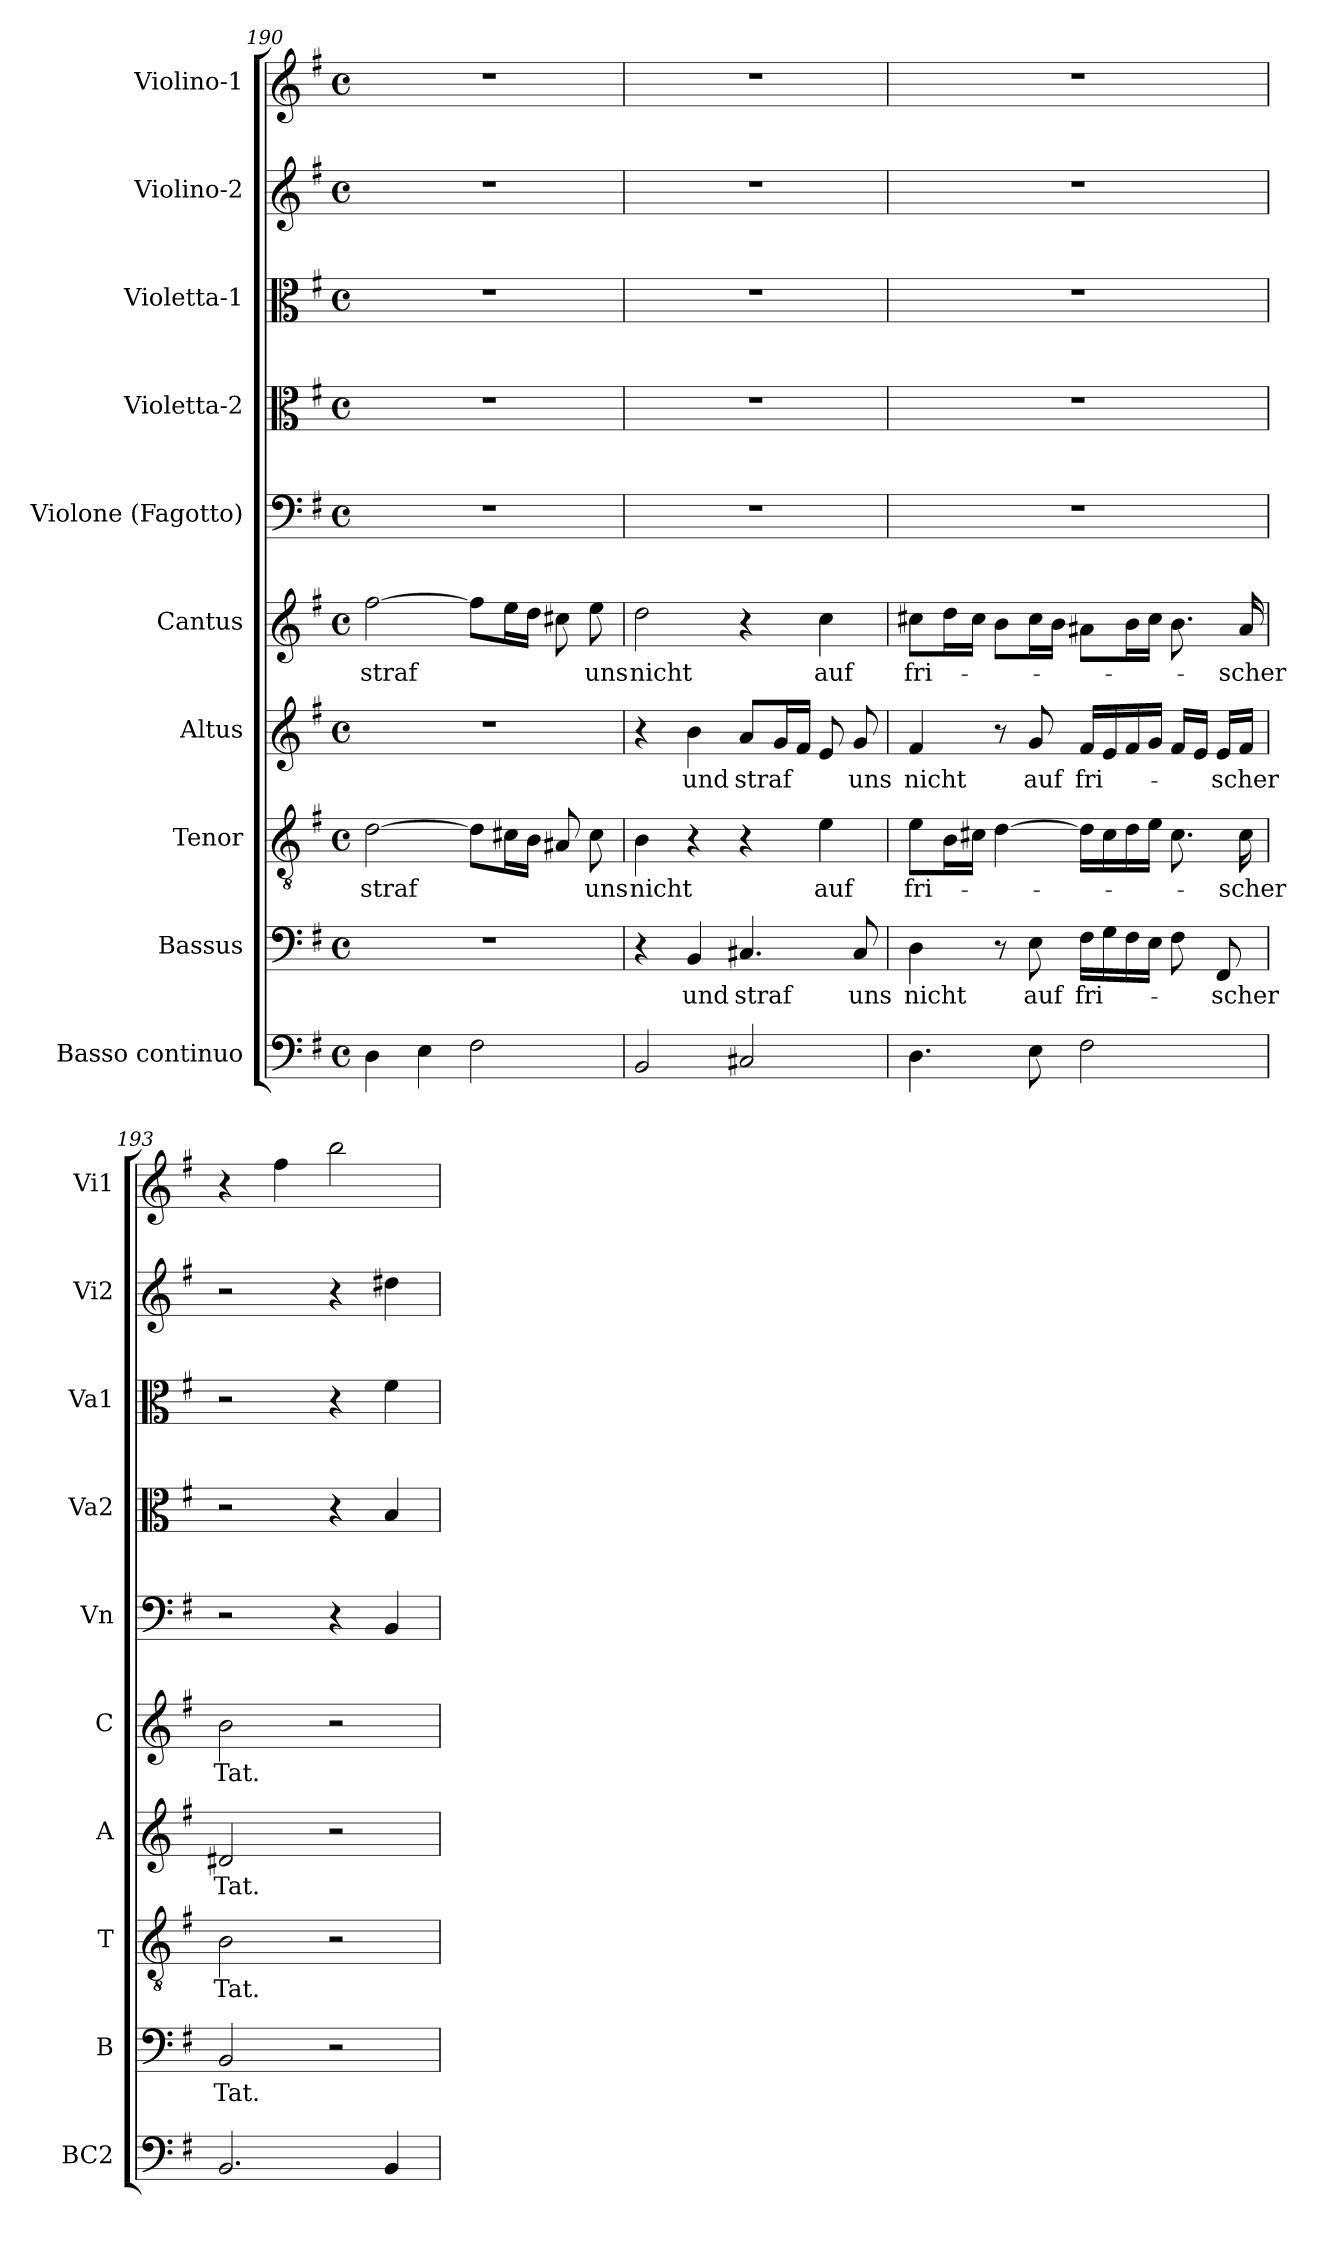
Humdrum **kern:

**kern	**kern	**text	**kern	**text	**kern	**text	**kern	**text	**kern	**kern	**kern	**kern	**kern
*part10	*part9	*part9	*part8	*part8	*part7	*part7	*part6	*part6	*part5	*part4	*part3	*part2	*part1
*staff10	*staff9	*staff9	*staff8	*staff8	*staff7	*staff7	*staff6	*staff6	*staff5	*staff4	*staff3	*staff2	*staff1
*I"Basso continuo	*I"Bassus	*	*I"Tenor	*	*I"Altus	*	*I"Cantus	*	*I"Violone (Fagotto)	*I"Violetta-2	*I"Violetta-1	*I"Violino-2	*I"Violino-1
*I'BC2	*I'B	*	*I'T	*	*I'A	*	*I'C	*	*I'Vn	*I'Va2	*I'Va1	*I'Vi2	*I'Vi1
*clefF4	*clefF4	*	*clefGv2	*	*clefG2	*	*clefG2	*	*clefF4	*clefC3	*clefC3	*clefG2	*clefG2
*k[f#]	*k[f#]	*	*k[f#]	*	*k[f#]	*	*k[f#]	*	*k[f#]	*k[f#]	*k[f#]	*k[f#]	*k[f#]
*G:	*G:	*	*G:	*	*G:	*	*G:	*	*G:	*G:	*G:	*G:	*G:
*M4/4	*M4/4	*	*M4/4	*	*M4/4	*	*M4/4	*	*M4/4	*M4/4	*M4/4	*M4/4	*M4/4
*met(c)	*met(c)	*	*met(c)	*	*met(c)	*	*met(c)	*	*met(c)	*met(c)	*met(c)	*met(c)	*met(c)
=190	=190	=190	=190	=190	=190	=190	=190	=190	=190	=190	=190	=190	=190
!	!	!	!	!LO:LY:b	!	!	!	!	!	!	!	!	!
!	!	!	!	!	!	!	!	!LO:LY:b	!	!	!	!	!
4D\	1r	.	[>2d\	straf	1r	.	[>2ff#\	straf	1r	1r	1r	1r	1r
4E\	.	.	.	.	.	.	.	.	.	.	.	.	.
2F#\	.	.	8d\L]	.	.	.	8ff#\L]	.	.	.	.	.	.
.	.	.	16c#X\L	.	.	.	16ee\L	.	.	.	.	.	.
.	.	.	16B\JJ	.	.	.	16dd\JJ	.	.	.	.	.	.
.	.	.	8A#X/	.	.	.	8cc#X\	.	.	.	.	.	.
!	!	!	!	!LO:LY:b	!	!	!	!	!	!	!	!	!
!	!	!	!	!	!	!	!	!LO:LY:b	!	!	!	!	!
.	.	.	8c#\	uns	.	.	8ee\	uns	.	.	.	.	.
!!LO:PB:g=z
=191	=191	=191	=191	=191	=191	=191	=191	=191	=191	=191	=191	=191	=191
!	!	!	!	!LO:LY:b	!	!	!	!	!	!	!	!	!
!	!	!	!	!	!	!	!	!LO:LY:b	!	!	!	!	!
2BB/	4r	.	4B\	nicht	4r	.	2dd\	nicht	1r	1r	1r	1r	1r
!	!	!LO:LY:b	!	!	!	!	!	!	!	!	!	!	!
!	!	!	!	!	!	!LO:LY:b	!	!	!	!	!	!	!
.	4BB/	und	4r	.	4b\	und	.	.	.	.	.	.	.
!	!	!LO:LY:b	!	!	!	!	!	!	!	!	!	!	!
!	!	!	!	!	!	!LO:LY:b	!	!	!	!	!	!	!
2C#X/	4.C#X/	straf	4r	.	8a/L	straf	4r	.	.	.	.	.	.
.	.	.	.	.	16g/L	.	.	.	.	.	.	.	.
.	.	.	.	.	16f#/JJ	.	.	.	.	.	.	.	.
!	!	!	!	!LO:LY:b	!	!	!	!	!	!	!	!	!
!	!	!	!	!	!	!	!	!LO:LY:b	!	!	!	!	!
.	.	.	4e\	auf	8e/	.	4cc\	auf	.	.	.	.	.
!	!	!LO:LY:b	!	!	!	!	!	!	!	!	!	!	!
!	!	!	!	!	!	!LO:LY:b	!	!	!	!	!	!	!
.	8C#/	uns	.	.	8g/	uns	.	.	.	.	.	.	.
=192	=192	=192	=192	=192	=192	=192	=192	=192	=192	=192	=192	=192	=192
!	!	!LO:LY:b	!	!	!	!	!	!	!	!	!	!	!
!	!	!	!	!LO:LY:b	!	!	!	!	!	!	!	!	!
!	!	!	!	!	!	!LO:LY:b	!	!	!	!	!	!	!
!	!	!	!	!	!	!	!	!LO:LY:b	!	!	!	!	!
4.D\	4D\	nicht	8e\L	fri-	4f#/	nicht	8cc#X\L	fri-	1r	1r	1r	1r	1r
.	.	.	16B\L	.	.	.	16dd\L	.	.	.	.	.	.
.	.	.	16c#X\JJ	.	.	.	16cc#\JJ	.	.	.	.	.	.
.	8r	.	[>4d\	.	8r	.	8b\L	.	.	.	.	.	.
!	!	!LO:LY:b	!	!	!	!	!	!	!	!	!	!	!
!	!	!	!	!	!	!LO:LY:b	!	!	!	!	!	!	!
8E\	8E\	auf	.	.	8g/	auf	16cc#\L	.	.	.	.	.	.
.	.	.	.	.	.	.	16b\JJ	.	.	.	.	.	.
!	!	!LO:LY:b	!	!	!	!	!	!	!	!	!	!	!
!	!	!	!	!	!	!LO:LY:b	!	!	!	!	!	!	!
2F#\	16F#\LL	fri-	16d\LL]	.	16f#/LL	fri-	8a#X\L	.	.	.	.	.	.
.	16G\	.	16c#\	.	16e/	.	.	.	.	.	.	.	.
.	16F#\	.	16d\	.	16f#/	.	16b\L	.	.	.	.	.	.
.	16E\JJ	.	16e\JJ	.	16g/JJ	.	16cc#\JJ	.	.	.	.	.	.
.	8F#\	.	8.c#\	.	16f#/LL	.	8.b\	.	.	.	.	.	.
.	.	.	.	.	16e/JJ	.	.	.	.	.	.	.	.
!	!	!LO:LY:b	!	!	!	!	!	!	!	!	!	!	!
!	!	!	!	!	!	!LO:LY:b	!	!	!	!	!	!	!
.	8FF#/	-scher	.	.	16e/LL	-scher	.	.	.	.	.	.	.
!	!	!	!	!LO:LY:b	!	!	!	!	!	!	!	!	!
!	!	!	!	!	!	!	!	!LO:LY:b	!	!	!	!	!
.	.	.	16c#\	-scher	16f#/JJ	.	16a#/	-scher	.	.	.	.	.
=193	=193	=193	=193	=193	=193	=193	=193	=193	=193	=193	=193	=193	=193
!	!	!LO:LY:b	!	!	!	!	!	!	!	!	!	!	!
!	!	!	!	!LO:LY:b	!	!	!	!	!	!	!	!	!
!	!	!	!	!	!	!LO:LY:b	!	!	!	!	!	!	!
!	!	!	!	!	!	!	!	!LO:LY:b	!	!	!	!	!
2.BB/	2BB/	Tat.	2B\	Tat.	2d#X/	Tat.	2b\	Tat.	2r	2r	2r	2r	4r
.	.	.	.	.	.	.	.	.	.	.	.	.	4ff#\
.	2r	.	2r	.	2r	.	2r	.	4r	4r	4r	4r	2bb\
4BB/	.	.	.	.	.	.	.	.	4BB/	4B/	4f#\	4dd#X\	.
=	=	=	=	=	=	=	=	=	=	=	=	=	=
*-	*-	*-	*-	*-	*-	*-	*-	*-	*-	*-	*-	*-	*-
